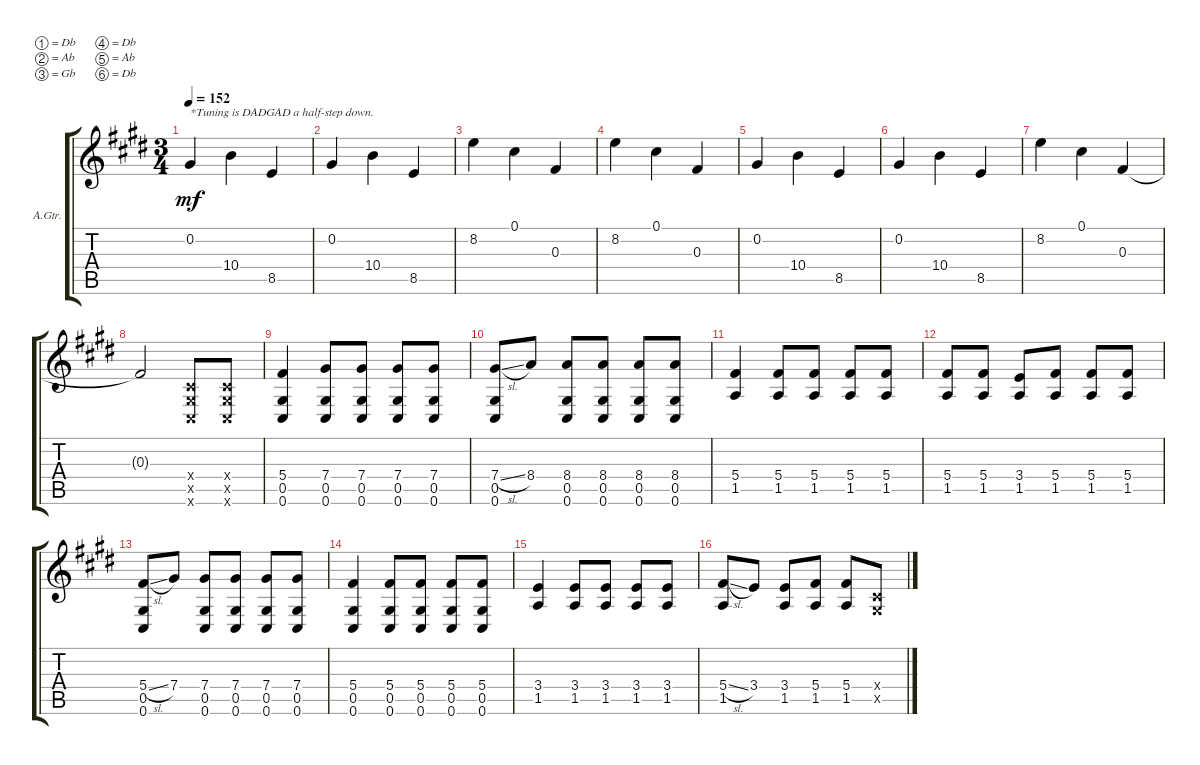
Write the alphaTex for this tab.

\defaultSystemsLayout 4
\bracketExtendMode groupsimilarinstruments
\firstSystemTrackNameOrientation horizontal
\otherSystemsTrackNameOrientation horizontal
\track ("Acoustic Guitar" "A.Gtr.") {instrument acousticguitarsteel}
\staff {score tabs}
\tuning (Db4 Ab3 Gb3 Db3 Ab2 Db2)
\ts (3 4)
\tempo 152
\clef g2
\scale
0.358432
\ks c#minor
0.2.4{txt "*Tuning is DADGAD a half-step down." dy mf instrument acousticguitarsteel} 10.4.4 8.5.4 |
\scale
0.233237 0.2.4 10.4.4 8.5.4 |
\scale
0.204255 8.2.4 0.1.4 0.3.4 |
\scale
0.204255 8.2.4 0.1.4 0.3.4 |
\scale
0.310281 0.2.4 10.4.4 8.5.4 |
\scale
0.264349 0.2.4 10.4.4 8.5.4 |
\scale
0.217195 8.2.4 0.1.4 0.3.4 |
\scale
0.208145 0.3{t}.2 (0.4{x} 0.5{x} 0.6{x}).8 (0.6{x} 0.5{x} 0.4{x}).8 |
(5.4 0.5 0.6).4 (0.6 0.5 7.4).8 (7.4 0.5 0.6).8 (7.4 0.5 0.6).8 (7.4 0.5 0.6).8 |
(7.4{sl} 0.5 0.6).8 8.4.8 (0.6 0.5 8.4).8 (8.4 0.5 0.6).8 (0.6 0.5 8.4).8 (8.4 0.5 0.6).8 |
(1.5 5.4).4 (5.4 1.5).8 (1.5 5.4).8 (1.5 5.4).8 (1.5 5.4).8 |
(5.4 1.5).8 (1.5 5.4).8 (1.5 3.4).8 (5.4 1.5).8 (5.4 1.5).8 (1.5 5.4).8 |
(5.4{sl} 0.5 0.6).8 7.4.8 (0.6 0.5 7.4).8 (7.4 0.5 0.6).8 (7.4 0.5 0.6).8 (7.4 0.5 0.6).8 |
(5.4 0.5 0.6).4 (0.6 0.5 5.4).8 (5.4 0.5 0.6).8 (0.6 0.5 5.4).8 (5.4 0.5 0.6).8 |
(1.5 3.4).4 (3.4 1.5).8 (1.5 3.4).8 (3.4 1.5).8 (1.5 3.4).8 |
(5.4{sl} 1.5).8 3.4.8 (3.4 1.5).8 (1.5 5.4).8 (5.4 1.5).8 (0.5{x} 0.4{x}).8
